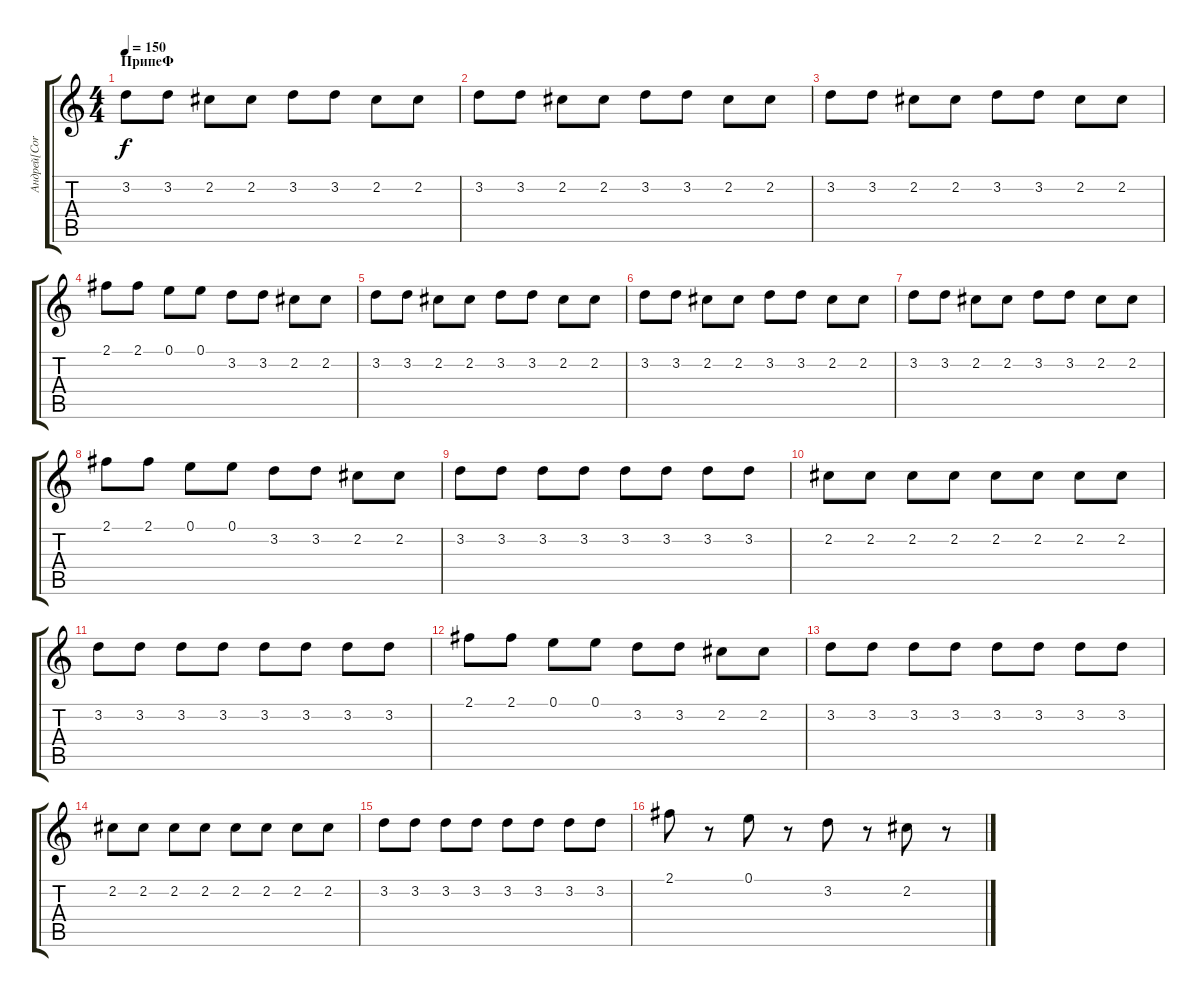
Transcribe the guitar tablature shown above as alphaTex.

\track ("Андрей[Corey 8]" "Андрей[Cor") {instrument distortionguitar}
\staff {score tabs}
\tuning (E4 B3 G3 D3 A2 E2) {hide}
\ts (4 4)
\section ("" "ПрипеФ")
\tempo 150
\clef g2
\ks c
3.2.8{dy f} 3.2.8 2.2.8 2.2.8 3.2.8 3.2.8 2.2.8 2.2.8 |
3.2.8 3.2.8 2.2.8 2.2.8 3.2.8 3.2.8 2.2.8 2.2.8 |
3.2.8 3.2.8 2.2.8 2.2.8 3.2.8 3.2.8 2.2.8 2.2.8 |
2.1.8 2.1.8 0.1.8 0.1.8 3.2.8 3.2.8 2.2.8 2.2.8 |
3.2.8 3.2.8 2.2.8 2.2.8 3.2.8 3.2.8 2.2.8 2.2.8 |
3.2.8 3.2.8 2.2.8 2.2.8 3.2.8 3.2.8 2.2.8 2.2.8 |
3.2.8 3.2.8 2.2.8 2.2.8 3.2.8 3.2.8 2.2.8 2.2.8 |
2.1.8 2.1.8 0.1.8 0.1.8 3.2.8 3.2.8 2.2.8 2.2.8 |
3.2.8 3.2.8 3.2.8 3.2.8 3.2.8 3.2.8 3.2.8 3.2.8 |
2.2.8 2.2.8 2.2.8 2.2.8 2.2.8 2.2.8 2.2.8 2.2.8 |
3.2.8 3.2.8 3.2.8 3.2.8 3.2.8 3.2.8 3.2.8 3.2.8 |
2.1.8 2.1.8 0.1.8 0.1.8 3.2.8 3.2.8 2.2.8 2.2.8 |
3.2.8 3.2.8 3.2.8 3.2.8 3.2.8 3.2.8 3.2.8 3.2.8 |
2.2.8 2.2.8 2.2.8 2.2.8 2.2.8 2.2.8 2.2.8 2.2.8 |
3.2.8 3.2.8 3.2.8 3.2.8 3.2.8 3.2.8 3.2.8 3.2.8 |
2.1.8 r.8 0.1.8 r.8 3.2.8 r.8 2.2.8 r.8
